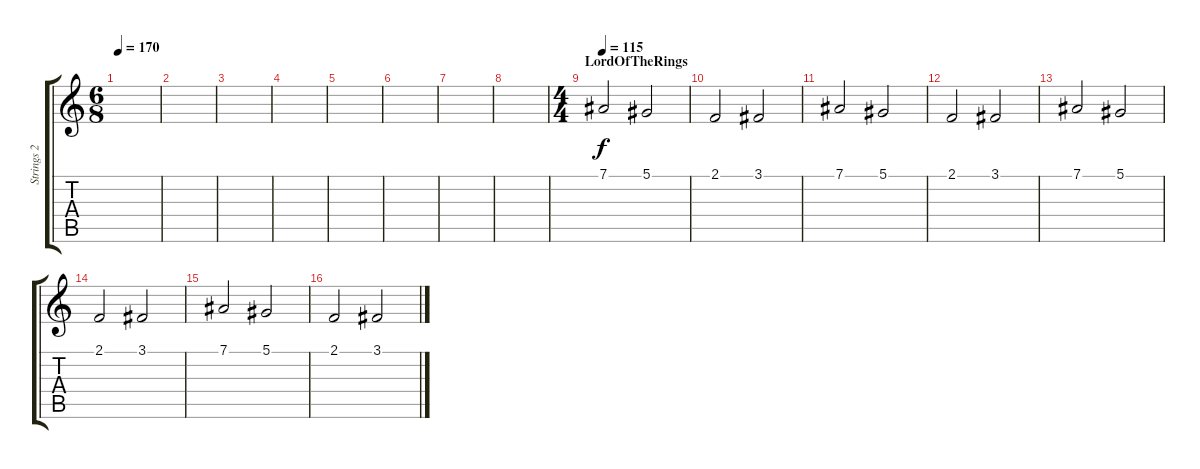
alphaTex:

\track ("Strings 2" "Strings 2") {instrument stringensemble2}
\staff {score tabs}
\tuning (Eb4 Bb3 Gb3 Db3 Ab2 Eb2) {hide}
\ts (6 8)
\tempo 170
\clef g2
\ks c
|
|
|
|
|
|
|
|
\ts (4 4)
\section ("" "LordOfTheRings")
\tempo 115
7.1.2 5.1.2 |
2.1.2 3.1.2 |
7.1.2 5.1.2 |
2.1.2 3.1.2 |
7.1.2 5.1.2 |
2.1.2 3.1.2 |
7.1.2 5.1.2 |
2.1.2 3.1.2
